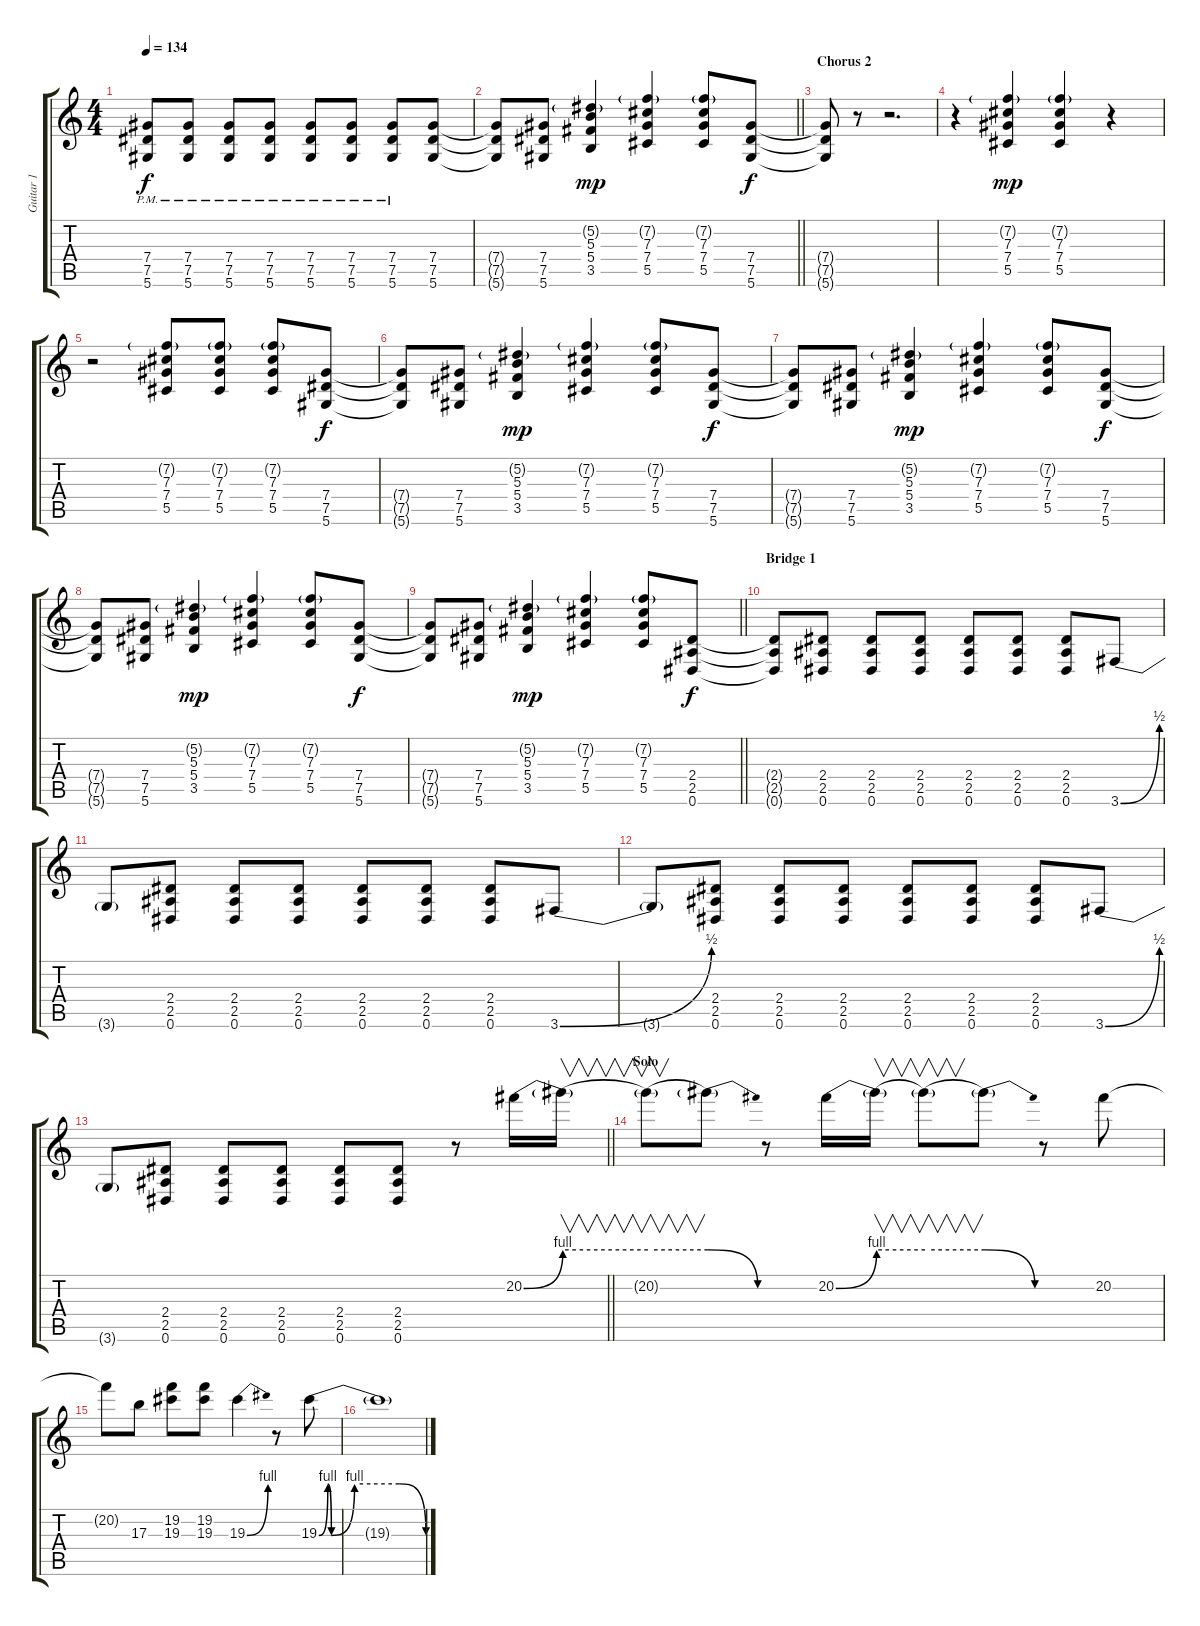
\track ("Guitar 1" "Guitar 1") {instrument overdrivenguitar}
\staff {score tabs}
\tuning (Eb4 Bb3 Gb3 Db3 Ab2 Eb2) {hide}
\ts (4 4)
\tempo 134
\clef g2
\ks c
(7.4{pm} 7.5{pm} 5.6{pm}).8{dy f} (7.4{pm} 7.5{pm} 5.6{pm}).8 (7.4{pm} 7.5{pm} 5.6{pm}).8 (7.4{pm} 7.5{pm} 5.6{pm}).8 (7.4{pm} 7.5{pm} 5.6{pm}).8 (7.4{pm} 7.5{pm} 5.6{pm}).8 (7.4{pm} 7.5{pm} 5.6{pm}).8 (7.4 7.5 5.6).8 |
\barLineRight lightlight
(7.4{t} 7.5{t} 5.6{t}).8 (7.4 7.5 5.6).8 (5.2{g} 5.3 5.4 3.5).4{dy mp} (7.2{g} 7.3 7.4 5.5).4 (7.2{g} 7.3 7.4 5.5).8 (7.4 7.5 5.6).8{dy f} |
\section ("" "Chorus 2")
(7.4{t} 7.5{t} 5.6{t}).8 r.8 r.2{d} |
r.4 (7.2{g} 7.3 7.4 5.5).4{dy mp} (7.2{g} 7.3 7.4 5.5).4 r.4 |
r.2 (7.2{g} 7.3 7.4 5.5).8 (7.2{g} 7.3 7.4 5.5).8 (7.2{g} 7.3 7.4 5.5).8 (7.4 7.5 5.6).8{dy f} |
(7.4{t} 7.5{t} 5.6{t}).8 (7.4 7.5 5.6).8 (5.2{g} 5.3 5.4 3.5).4{dy mp} (7.2{g} 7.3 7.4 5.5).4 (7.2{g} 7.3 7.4 5.5).8 (7.4 7.5 5.6).8{dy f} |
(7.4{t} 7.5{t} 5.6{t}).8 (7.4 7.5 5.6).8 (5.2{g} 5.3 5.4 3.5).4{dy mp} (7.2{g} 7.3 7.4 5.5).4 (7.2{g} 7.3 7.4 5.5).8 (7.4 7.5 5.6).8{dy f} |
(7.4{t} 7.5{t} 5.6{t}).8 (7.4 7.5 5.6).8 (5.2{g} 5.3 5.4 3.5).4{dy mp} (7.2{g} 7.3 7.4 5.5).4 (7.2{g} 7.3 7.4 5.5).8 (7.4 7.5 5.6).8{dy f} |
\barLineRight lightlight
(7.4{t} 7.5{t} 5.6{t}).8 (7.4 7.5 5.6).8 (5.2{g} 5.3 5.4 3.5).4{dy mp} (7.2{g} 7.3 7.4 5.5).4 (7.2{g} 7.3 7.4 5.5).8 (2.4 2.5 0.6).8{dy f} |
\section ("" "Bridge 1")
(2.4{t} 2.5{t} 0.6{t}).8 (2.4 2.5 0.6).8 (2.4 2.5 0.6).8 (2.4 2.5 0.6).8 (2.4 2.5 0.6).8 (2.4 2.5 0.6).8 (2.4 2.5 0.6).8 3.6{be (bend 0 0 60 2)}.8 |
3.6{t}.8 (2.4 2.5 0.6).8 (2.4 2.5 0.6).8 (2.4 2.5 0.6).8 (2.4 2.5 0.6).8 (2.4 2.5 0.6).8 (2.4 2.5 0.6).8 3.6{be (bend 0 0 60 2)}.8 |
3.6{t}.8 (2.4 2.5 0.6).8 (2.4 2.5 0.6).8 (2.4 2.5 0.6).8 (2.4 2.5 0.6).8 (2.4 2.5 0.6).8 (2.4 2.5 0.6).8 3.6{be (bend 0 0 60 2)}.8 |
\barLineRight lightlight
3.6{t}.8 (2.4 2.5 0.6).8 (2.4 2.5 0.6).8 (2.4 2.5 0.6).8 (2.4 2.5 0.6).8 (2.4 2.5 0.6).8 r.8 20.2{be (bend 0 0 60 4)}.16{volume 16 balance 8} 20.2{be (hold 0 4 60 4) t}.16{v} |
\section ("" "Solo")
20.2{be (hold 0 4 60 4) t}.8{v} 20.2{be (release 0 4 60 0) t}.8 r.8 20.2{be (bend 0 0 60 4)}.16 20.2{be (hold 0 4 60 4) t}.16{v} 20.2{be (hold 0 4 60 4) t}.8{v} 20.2{be (release 0 4 60 0) t}.8 r.8 20.2.8 |
20.2{t}.8 17.3.8 (19.2 19.3).8 (19.2 19.3).8 19.3{be (bend 0 0 60 4)}.4 r.8 19.3{be (custom 0 0 5 4 7 0 20 4 45 4 60 0)}.8 |
19.3{t}.1
